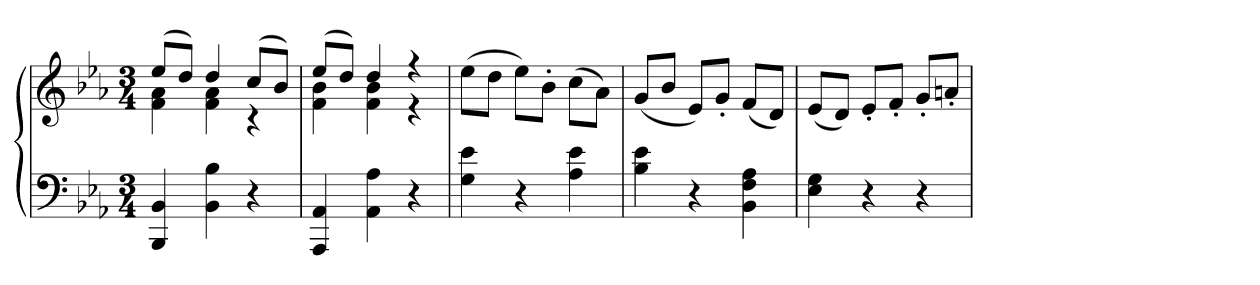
**kern	**kern
*part1	*part1
*staff2	*staff1
*clefF4	*clefG2
*k[b-e-a-]	*k[b-e-a-]
*E-:	*E-:
*M3/4	*M3/4
=	=
*	*^
4BBB- 4BB-	(8ee-L	4f 4a-
.	8ddJ)	.
4BB- 4B-	4dd	4f 4a-
4r	(8ccL	4r
.	8b-J)	.
=283	=283	=283
4AAA- 4AA-	(8ee-L	4f 4b-
.	8ddJ)	.
4AA- 4A-	4dd	4f 4b-
4r	4r	4r
*	*v	*v
=284	=284
4G 4e-	(8ee-L
.	8ddJ
4r	8ee-L)
.	8b-'J
4A- 4e-	(8ccL
.	8a-J)
=285	=285
4B- 4e-	(8gL
.	8b-J
4r	8e-L)
.	8g'J
4BB- 4F 4A-	(8fL
.	8dJ)
=286	=286
4E- 4G	(8e-L
.	8dJ)
4r	8e-'L
.	8f'J
4r	8g'L
.	8an'J
=	=
*-	*-
